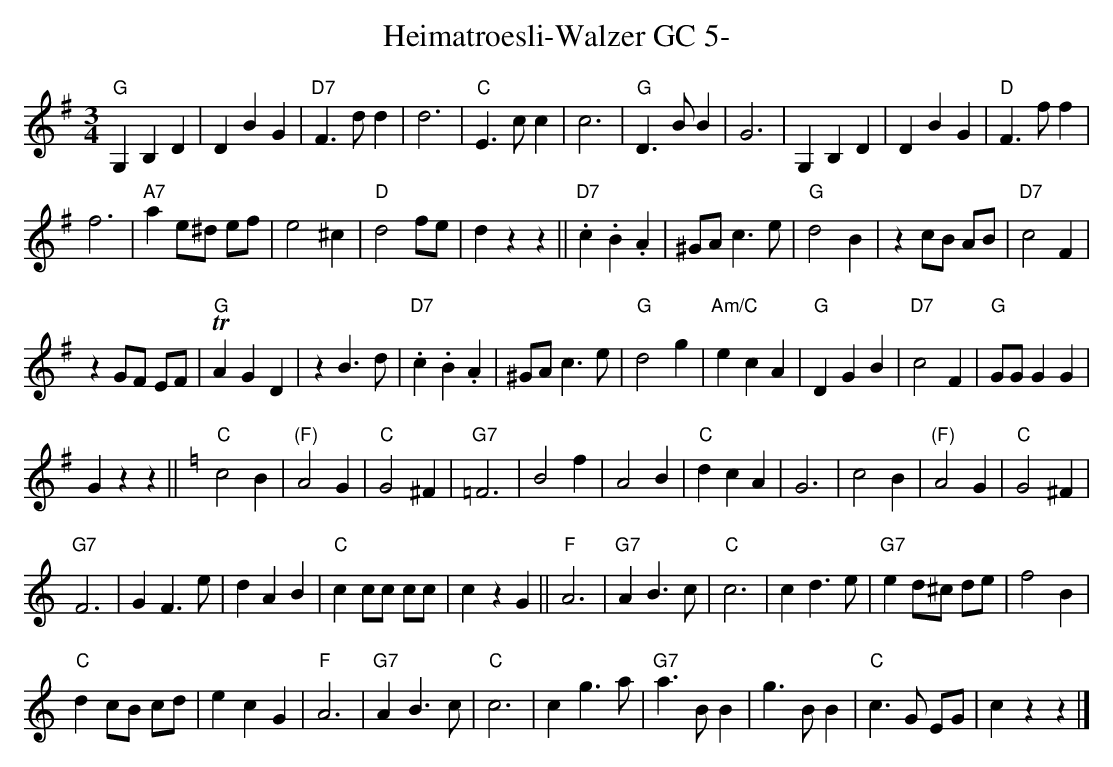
X:1
T:Heimatroesli-Walzer GC 5-
M:3/4
L:1/4
K:Gmaj
"G"G,B,D | DBG | "D7"F>dd | d3 | "C"E>cc | c3 | "G"D>BB | G3 | G,B,D | DBG | "D"F>ff |
f3 | "A7"a e/2^d/2 e/2f/2 | e2^c | "D"d2f/2e/2 | dzz || "D7".c.B.A | ^G/2A/2 c>e | "G"d2B | z c/2B/2 A/2B/2 | "D7"c2F |
z G/2F/2 E/2F/2 | "G"TAGD | zB>d | "D7".c.B.A | ^G/2A/2 c>e | "G"d2g | "Am/C"ecA | "G"DGB | "D7"c2F | "G"G/2G/2 GG |
Gzz || [K:Cmaj] "C"c2B | "(F)"A2G | "C"G2^F | "G7"=F3 | B2f | A2B | "C"dcA | G3 | c2B | "(F)"A2G | "C"G2^F |
"G7"F3 | GF>e | dAB | "C"c c/2c/2 c/2c/2 | czG || "F"A3 | "G7"AB>c | "C"c3 | cd>e | "G7"e d/2^c/2 d/2e/2 | f2B |
"C"d c/2B/2 c/2d/2 | ecG | "F"A3 | "G7"AB>c | "C"c3 | cg>a | "G7"a>BB | g>BB | "C"c>G E/2G/2 | czz |]
